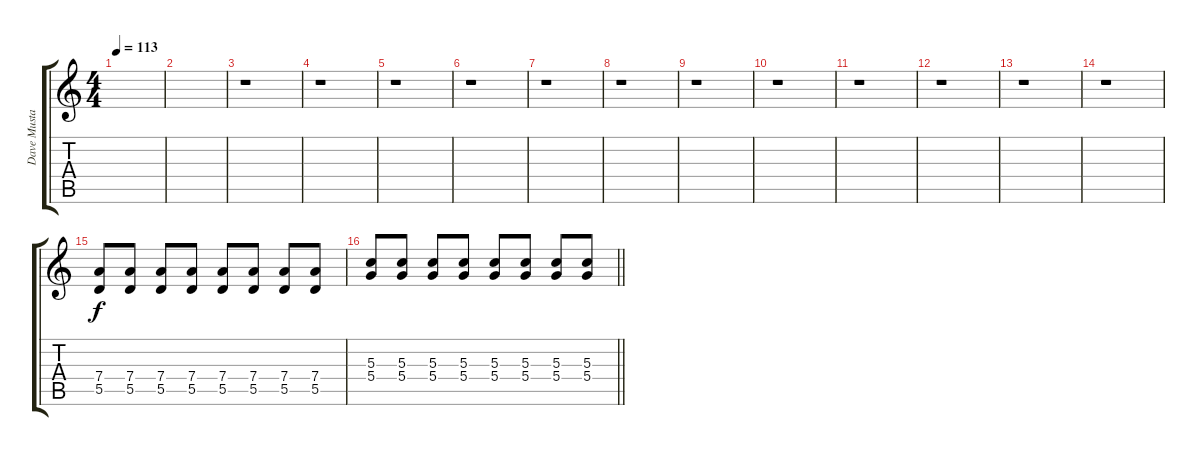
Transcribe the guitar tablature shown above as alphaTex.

\track ("Dave Mustaine" "Dave Musta") {instrument distortionguitar}
\staff {score tabs}
\tuning (E4 B3 G3 D3 A2 E2) {hide}
\ts (4 4)
\tempo 113
\clef g2
\ks c
|
|
r.1 |
r.1 |
r.1 |
r.1 |
r.1 |
r.1 |
r.1 |
r.1 |
r.1 |
r.1 |
r.1 |
r.1{volume 4} |
(7.4 5.5).8{volume 12} (7.4 5.5).8 (7.4 5.5).8 (7.4 5.5).8 (7.4 5.5).8 (7.4 5.5).8 (7.4 5.5).8 (7.4 5.5).8 |
\barLineRight lightlight
(5.3 5.4).8 (5.3 5.4).8 (5.3 5.4).8 (5.3 5.4).8 (5.3 5.4).8 (5.3 5.4).8 (5.3 5.4).8 (5.3 5.4).8
